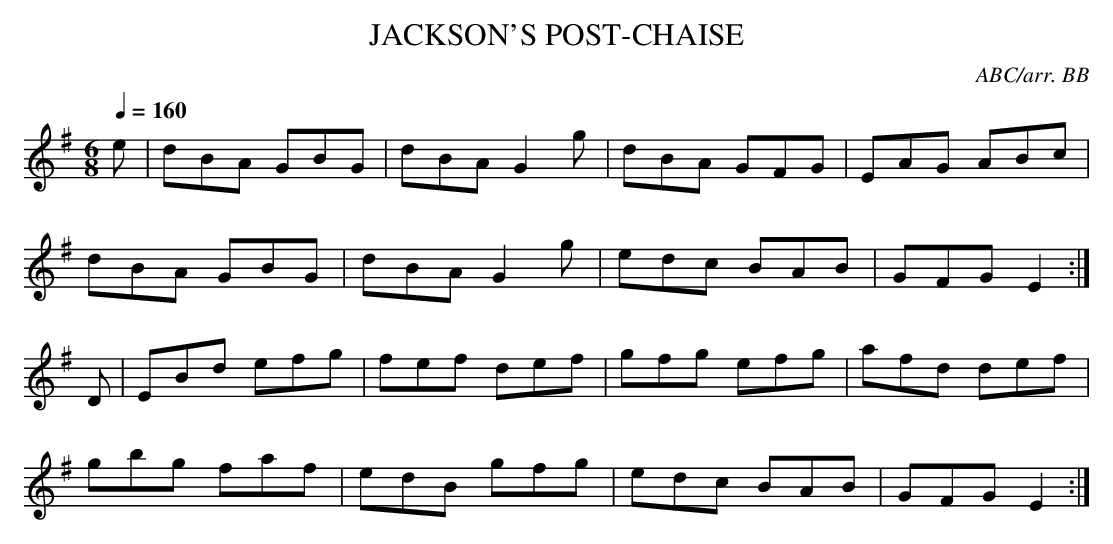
X:1
T:JACKSON'S POST-CHAISE
C:ABC/arr. BB
L:1/8
Q:1/4=160
M:6/8
K:Em
e|dBA GBG|dBA G2g|dBA GFG|EAG ABc|
dBA GBG|dBA G2g|edc BAB|GFG E2:|
D|EBd efg|fef def|gfg efg|afd def|
gbg faf|edB gfg|edc BAB|GFG E2:|
